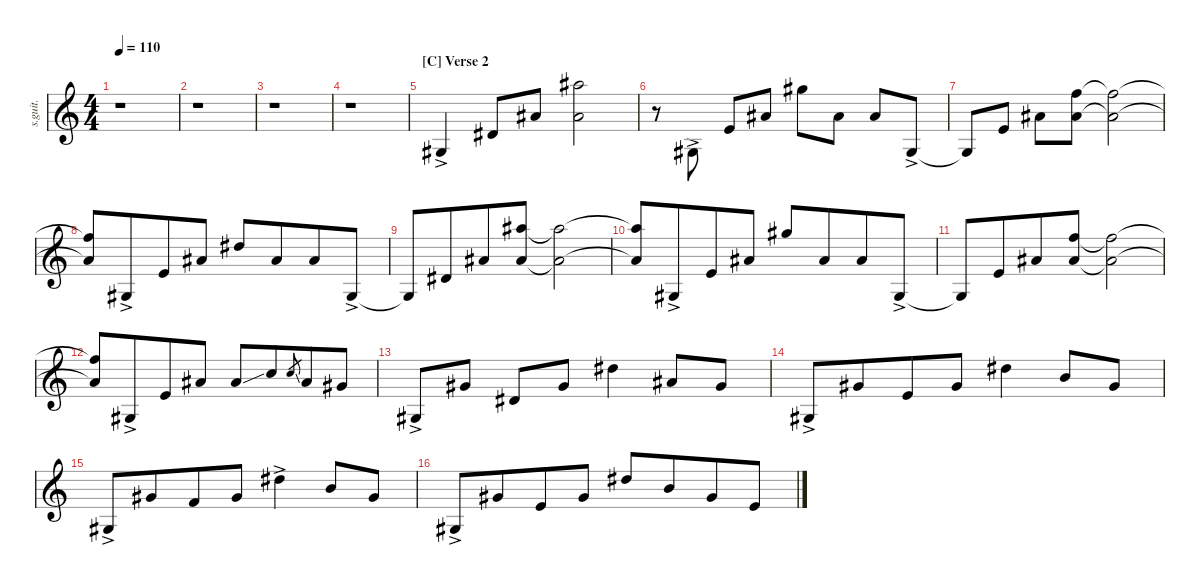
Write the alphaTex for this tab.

\defaultSystemsLayout 4
\hideDynamics
\bracketExtendMode nobrackets
\otherSystemsTrackNameOrientation horizontal
\track ("Steel Guitar" "s.guit.") {instrument acousticguitarsteel}
\staff {score}
\tuning (Eb4 Bb3 Gb3 Db3 Ab2 Eb2)
\ts (4 4)
\tempo 110
\clef g2
\ks aminor
r.1{dy f beam Down} |
r.1{beam Down} |
r.1{beam Down} |
r.1{beam Down} |
\section ("C" "Verse 2")
0.5{ac acc #}.4{dy mf beam Up} 2.4{acc #}.8{beam Up} 4.3{acc #}.8{beam Up} (7.1{acc #} 0.2{acc #}).2{beam Down} |
r.8{beam Down} 0.5{ac acc #}.8{beam Up} 3.4.8{beam Up} 4.3{acc #}.8{beam Up} 5.1{acc #}.8{beam Down} 0.2{acc #}.8{beam Down} 4.3{acc #}.8{beam Up} 0.5{ac acc #}.8{beam Up} |
0.5{t acc #}.8{beam Up} 3.4.8{beam Up} 0.2{acc #}.8{beam Down} (2.1 0.2{acc #}).8{beam Down} (2.1{t} 0.2{t acc #}).2{beam Down} |
(2.1{t} 0.2{t acc #}).8{beam Up beam merge} 0.5{ac acc #}.8{beam Up beam merge} 3.4.8{beam Up beam merge} 4.3{acc #}.8{beam Up} 0.1{acc #}.8{beam Up beam merge} 0.2{acc #}.8{beam Up beam merge} 4.3{acc #}.8{beam Up beam merge} 0.5{ac acc #}.8{beam Up} |
0.5{t acc #}.8{beam Up beam merge} 2.4{acc #}.8{beam Up beam merge} 4.3{acc #}.8{beam Up beam merge} (7.1{acc #} 0.2{acc #}).8{beam Up} (7.1{t acc #} 0.2{t acc #}).2{beam Down} |
(7.1{t acc #} 0.2{t acc #}).8{beam Up beam merge} 0.5{ac acc #}.8{beam Up beam merge} 3.4.8{beam Up beam merge} 4.3{acc #}.8{beam Up} 5.1{acc #}.8{beam Up beam merge} 0.2{acc #}.8{beam Up beam merge} 4.3{acc #}.8{beam Up beam merge} 0.5{ac acc #}.8{beam Up} |
0.5{t acc #}.8{beam Up beam merge} 3.4.8{beam Up beam merge} 4.3{acc #}.8{beam Up beam merge} (2.1 0.2{acc #}).8{beam Up} (2.1{t} 0.2{t acc #}).2{beam Down} |
(2.1{t} 0.2{t acc #}).8{beam Up beam merge} 0.5{ac acc #}.8{beam Up beam merge} 3.4.8{beam Up beam merge} 4.3{acc #}.8{beam Up} 4.3{ss acc #}.8{beam Up beam merge} 6.3.8{beam Up beam merge} 6.3{ss}.8{gr beam Up beam merge} 4.3{acc #}.8{beam Up beam merge} 2.3{acc #}.8{beam Up} |
0.5{ac acc #}.8{beam Up} 2.3{acc #}.8{beam Up} 2.4{acc #}.8{beam Up} 2.3{acc #}.8{beam Up} 0.1{acc #}.4{beam Down} 0.2{acc #}.8{beam Up} 2.3{acc #}.8{beam Up} |
0.5{ac acc #}.8{beam Up beam merge} 2.3{acc #}.8{beam Up beam merge} 3.4.8{beam Up beam merge} 2.3{acc #}.8{beam Up} 0.1{acc #}.4{beam Down} 1.2.8{beam Up} 2.3{acc #}.8{beam Up} |
0.5{ac acc #}.8{beam Up beam merge} 2.3{acc #}.8{beam Up beam merge} 4.4.8{beam Up beam merge} 2.3{acc #}.8{beam Up} 0.1{ac acc #}.4{beam Down} 1.2.8{beam Up} 2.3{acc #}.8{beam Up} |
0.5{ac acc #}.8{beam Up beam merge} 2.3{acc #}.8{beam Up beam merge} 3.4.8{beam Up beam merge} 2.3{acc #}.8{beam Up} 0.1{acc #}.8{beam Up beam merge} 1.2.8{beam Up beam merge} 2.3{acc #}.8{beam Up beam merge} 3.4.8{beam Up}
